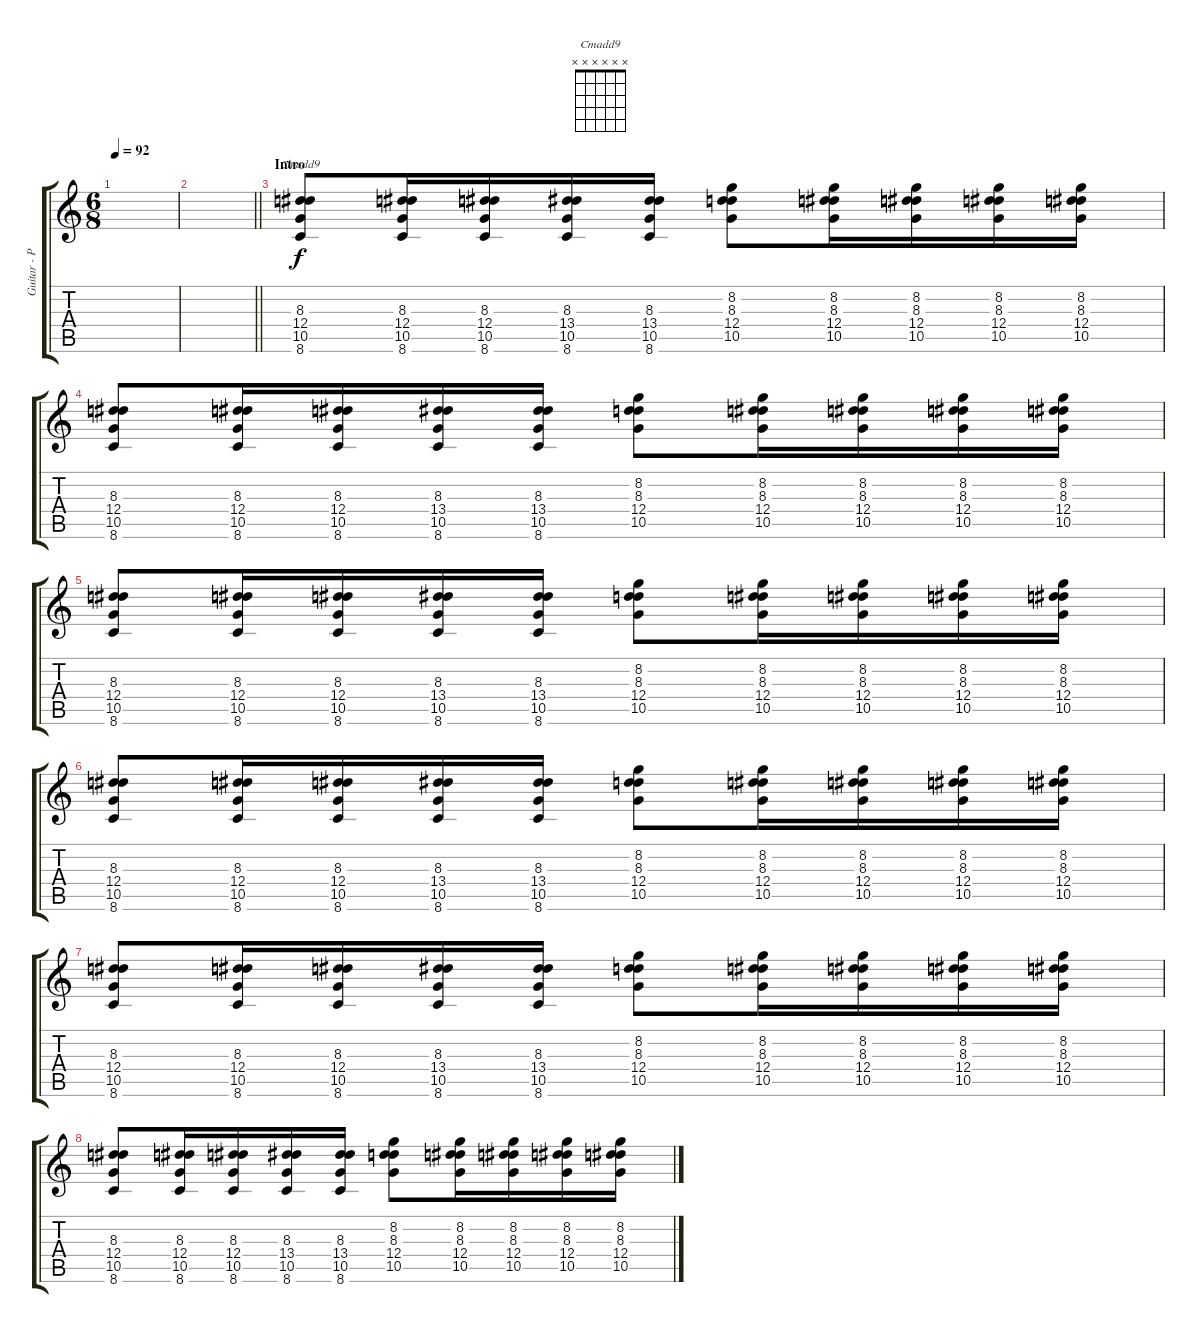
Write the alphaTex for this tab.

\track ("Guitar - Peter Lindgren" "Guitar - P") {instrument distortionguitar}
\staff {score tabs}
\tuning (E4 B3 G3 D3 A2 E2) {hide}
\chord ("Cmadd9" x x x x x x)
\ts (6 8)
\tempo 92
\clef g2
\ks c
|
\barLineRight lightlight
|
\section ("" "Intro")
(8.3 12.4 10.5 8.6).8{ch "Cmadd9" instrument acousticguitarnylon} (8.3 12.4 10.5 8.6).16 (8.3 12.4 10.5 8.6).16 (8.3 13.4 10.5 8.6).16 (8.3 13.4 10.5 8.6).16 (8.2 8.3 12.4 10.5).8 (8.2 8.3 12.4 10.5).16 (8.2 8.3 12.4 10.5).16 (8.2 8.3 12.4 10.5).16 (8.2 8.3 12.4 10.5).16 |
(8.3 12.4 10.5 8.6).8 (8.3 12.4 10.5 8.6).16 (8.3 12.4 10.5 8.6).16 (8.3 13.4 10.5 8.6).16 (8.3 13.4 10.5 8.6).16 (8.2 8.3 12.4 10.5).8 (8.2 8.3 12.4 10.5).16 (8.2 8.3 12.4 10.5).16 (8.2 8.3 12.4 10.5).16 (8.2 8.3 12.4 10.5).16 |
(8.3 12.4 10.5 8.6).8 (8.3 12.4 10.5 8.6).16 (8.3 12.4 10.5 8.6).16 (8.3 13.4 10.5 8.6).16 (8.3 13.4 10.5 8.6).16 (8.2 8.3 12.4 10.5).8 (8.2 8.3 12.4 10.5).16 (8.2 8.3 12.4 10.5).16 (8.2 8.3 12.4 10.5).16 (8.2 8.3 12.4 10.5).16 |
(8.3 12.4 10.5 8.6).8 (8.3 12.4 10.5 8.6).16 (8.3 12.4 10.5 8.6).16 (8.3 13.4 10.5 8.6).16 (8.3 13.4 10.5 8.6).16 (8.2 8.3 12.4 10.5).8 (8.2 8.3 12.4 10.5).16 (8.2 8.3 12.4 10.5).16 (8.2 8.3 12.4 10.5).16 (8.2 8.3 12.4 10.5).16 |
(8.3 12.4 10.5 8.6).8{instrument distortionguitar} (8.3 12.4 10.5 8.6).16 (8.3 12.4 10.5 8.6).16 (8.3 13.4 10.5 8.6).16 (8.3 13.4 10.5 8.6).16 (8.2 8.3 12.4 10.5).8 (8.2 8.3 12.4 10.5).16 (8.2 8.3 12.4 10.5).16 (8.2 8.3 12.4 10.5).16 (8.2 8.3 12.4 10.5).16 |
(8.3 12.4 10.5 8.6).8 (8.3 12.4 10.5 8.6).16 (8.3 12.4 10.5 8.6).16 (8.3 13.4 10.5 8.6).16 (8.3 13.4 10.5 8.6).16 (8.2 8.3 12.4 10.5).8 (8.2 8.3 12.4 10.5).16 (8.2 8.3 12.4 10.5).16 (8.2 8.3 12.4 10.5).16 (8.2 8.3 12.4 10.5).16
